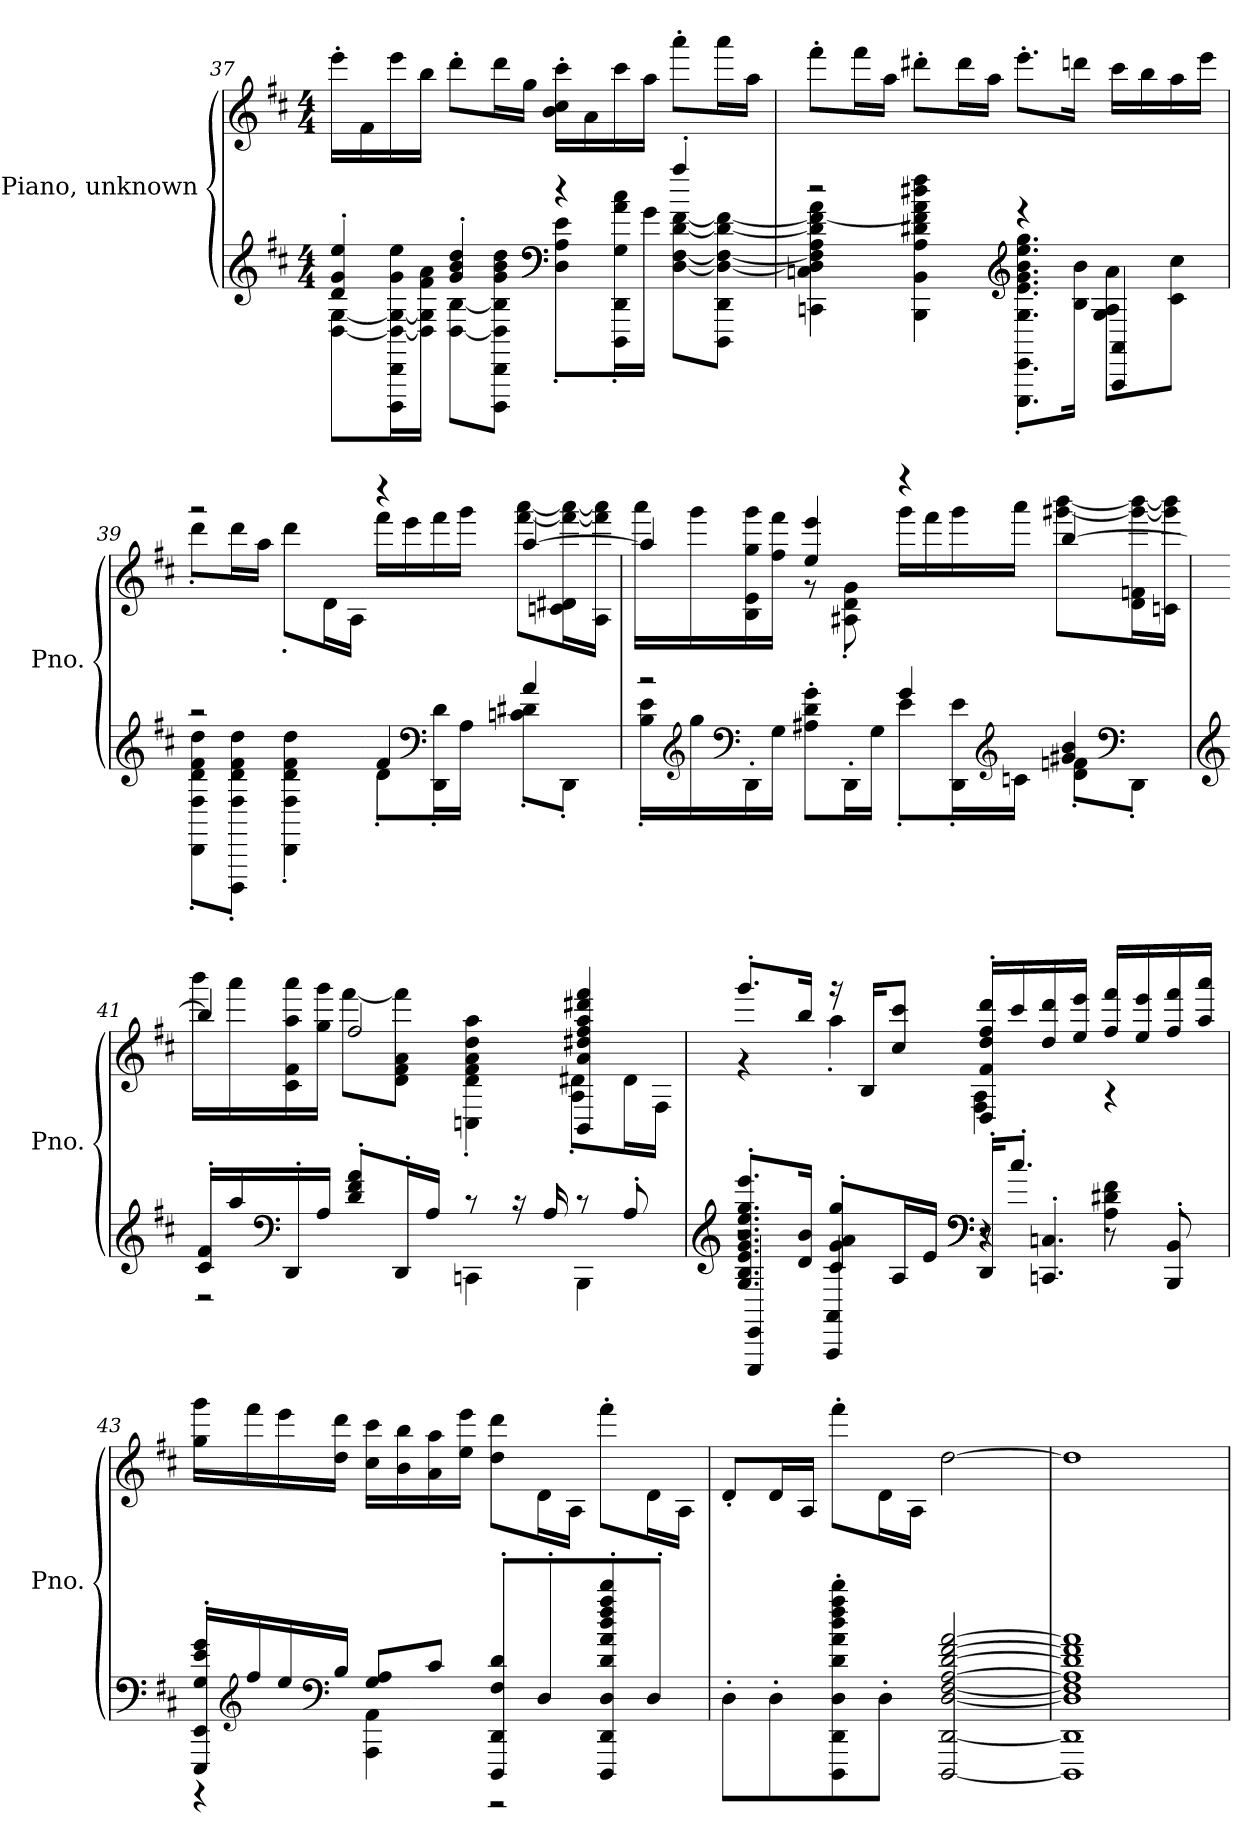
**kern	**kern
*part1	*part1
*staff2	*staff1
*I"Piano, unknown	*
*I'Pno.	*
!!LO:LB:g=z
*clefG2	*clefG2
*k[f#c#]	*k[f#c#]
*M4/4	*M4/4
=37	=37
*^	*
4d/' 4g/' 4ee/'	[8D\ [8G\L	16eee'\LL
.	.	16f#\
.	16DDD\ 16DD\ 16D\_ 16G\_ 16g\ 16ee\L	16eee\
.	16D\] 16G\] 16f#\ 16a\JJ	16bb\JJ
4g/' 4b/' 4dd/'	[8D\ [8B\L	8ddd'\L
.	8DDD\ 8DD\ 8D\] 8B\] 8g\ 8b\ 8dd\J	16ddd\L
.	.	16gg\JJ
*clefF4	*	*
4r	8D\' 8A\' 8e\'L	16b\' 16cc#\' 16ccc#\'LL
.	.	16a\
.	16DDD\' 16DD\' 16G\' 16a\' 16cc#\'L	16ccc#\
.	16g\JJ	16aa\JJ
4aa'/	[8D\ [8F#\ [8d\ [8f#\L	8aaa'\L
.	8DDD\ 8DD\ 8D\_ 8F#\_ 8d\_ 8f#\_J	16aaa\L
.	.	16aa\JJ
=38	=38	=38
2r	4CCn\ 4Cn\ 4D\] 4F#\] 4A\ 4d\] 4f#\_ 4a\	8fff#'\L
.	.	16fff#\L
.	.	16aa\JJ
.	4BBB\ 4BB\ 4A\ 4d#X\ 4f#\] 4a\ 4dd#X\ 4ff#\	8ddd#X'\L
.	.	16ddd#\L
.	.	16aa\JJ
*clefG2	*	*
4r	8.EEE\' 8.EE\' 8.G\' 8.e\' 8.g\' 8.b\' 8.ee\' 8.gg\'L	8.eee'\L
.	16B\ 16b\Jk	16dddn\Jk
4AAA/ 4AA/	8G\ 8A\ 8a\L	16ccc#\LL
.	.	16bb\
.	8c#\ 8cc#\J	16aa\
.	.	16eee\JJ
!!LO:LB:g=z
=39	=39	=39
*	*	*^
2r	8DD\' 8F#\' 8d\' 8f#\' 8dd\'L	2r	8ddd'\L
.	8DDD\' 8F#\' 8d\' 8f#\' 8dd\'J	.	16ddd\L
.	.	.	16aa\JJ
.	4DD\' 4F#\' 4d\' 4f#\' 4dd\'	.	8ddd'\L
.	.	.	16d\L
.	.	.	16A\JJ
4f#/	8d'\L	4r	16fff#\LL
.	.	.	16eee\
*clefF4	*	*	*
.	16DD\' 16d\'L	.	16fff#\
.	16A\JJ	.	16ggg\JJ
4a/	8cn\' 8d#X\'L	[4aa/	[8fff#\ [8aaa\L
.	8DD'\J	.	16cn\ 16d#X\ 16fff#\_ 16aaa\_L
.	.	.	16A\ 16fff#\] 16aaa\]JJ
!!LO:LB:g=z	!!
=40	=40	=40	=40
2r	16B\' 16e\'LL	4aa/]	16aaa\LL
*clefG2	*	*	*
.	16gg\	.	16ggg\
*clefF4	*	*	*
.	16DD'\	.	16B\ 16e\ 16gg\ 16ggg\
.	16G\JJ	.	16ff#\ 16fff#\JJ
.	8A#X\' 8d\' 8g\'L	4ee/ 4eee/	8r
.	16DD'\L	.	8A#X\' 8d\' 8g\'
.	16G\JJ	.	.
4g/	8e'\L	4r	16ggg\LL
.	.	.	16fff#\
.	16DD\' 16e\'L	.	16ggg\
*clefG2	*	*	*
.	16cn\JJ	.	16aaa\JJ
4g#X/ 4b/	8d\' 8fn\'L	[4bb/	[8ggg#X\ [8bbb\L
*clefF4	*	*	*
.	8DD'\J	.	16d\ 16fn\ 16ggg#\_ 16bbb\_L
.	.	.	16cn\ 16ggg#\] 16bbb\]JJ
!!LO:LB:g=z	!!
=41	=41	=41	=41
*clefG2	*	*	*
16c#/' 16f#/'LL	2r	4bb/]	16bbb\LL
16aa/	.	.	16aaa\
*clefF4	*	*	*
16DD'/	.	.	16c#\ 16f#\ 16aa\ 16aaa\
16A/JJ	.	.	16gg\ 16ggg\JJ
8d/' 8f#/' 8a/'L	.	2ff#/	[8fff#\L
16DD'/L	.	.	8d\ 8f#\ 8a\ 8fff#\]J
16A/JJ	.	.	.
8r	4CCn\	.	4Cn\' 4d\' 4f#\' 4a\' 4dd\' 4aa\'
16r	.	.	.
16A/	.	.	.
8r	4BBB\	4BB/ 4a/ 4dd#X/ 4ff#/ 4aa/ 4ddd#X/ 4fff#/	8A\' 8d#X\'L
8A'/	.	.	16d#\L
.	.	.	16F#\JJ
*v	*v	*	*
=42	=42	=42
*clefG2	*	*
*^	*	*
*	*^	*	*
8.G/' 8.B/' 8.e/' 8.g/' 8.b/' 8.ee/' 8.gg/' 8.eee/'L	2r	4EEE/ 4EE/	8.ggg'/L	4r
16d/ 16b/Jk	.	.	16bb/Jk	.
8c#/' 8g/' 8a/' 8gg/'L	.	4AAA/ 4AA/	16r	4aa'\
.	.	.	16B/KL	.
16A/L	.	.	8cc#/ 8ccc#/J	.
16e/JJ	.	.	.	.
*clefF4	*	*	*	*
16DD'/KL	4r	8r	16D/' 16f#/' 16dd/' 16ff#/' 16ddd/'LL	4F#\ 4A\
8.cc#'/J	.	.	16ccc#/	.
.	.	4.CCn/' 4.Cn/'	16dd/ 16ddd/	.
.	.	.	16ee/ 16eee/JJ	.
8r	4A\ 4d#X\ 4f#\	.	16ff#/ 16fff#/LL	4r
.	.	.	16ee/ 16eee/	.
8BBB/' 8BB/'	.	.	16ff#/ 16fff#/	.
.	.	.	16aa/ 16aaa/JJ	.
*	*v	*v	*	*
*	*	*v	*v
!!LO:PB:g=z
=43	=43	=43
16EEE/' 16EE/' 16G/' 16e/' 16g/'LL	4r	16gg\ 16ggg\LL
*clefG2	*	*
16ff#/	.	16fff#\
16ee/	.	16eee\
*clefF4	*	*
16B/JJ	.	16dd\ 16ddd\JJ
8G/ 8A/L	4AAA\ 4AA\	16cc#\ 16ccc#\LL
.	.	16b\ 16bb\
8c#/J	.	16a\ 16aa\
.	.	16ee\ 16eee\JJ
8DDD/' 8DD/' 8F#/' 8d/'L	2r	8dd\ 8ddd\L
8D'/	.	16d\L
.	.	16A\JJ
8DDD/' 8DD/' 8D/' 8d/' 8a/' 8dd/' 8ff#/' 8aa/' 8ddd/'	.	8fff#'\L
8D'/J	.	16d\L
.	.	16A\JJ
*v	*v	*
=44	=44
8D'\L	8d'/L
8D'\	16d/L
.	16A/JJ
8DDD\' 8DD\' 8D\' 8d\' 8a\' 8dd\' 8ff#\' 8aa\' 8ddd\'	8fff#'\L
8D'\J	16d\L
.	16A\JJ
[2DDD/ [2DD/ [2D/ [2F#/ [2A/ [2d/ [2f#/ [2a/	[2dd\
=45	=45
1DDD] 1DD] 1D] 1F#] 1A] 1d] 1f#] 1a]	1dd]
=	=
*-	*-
